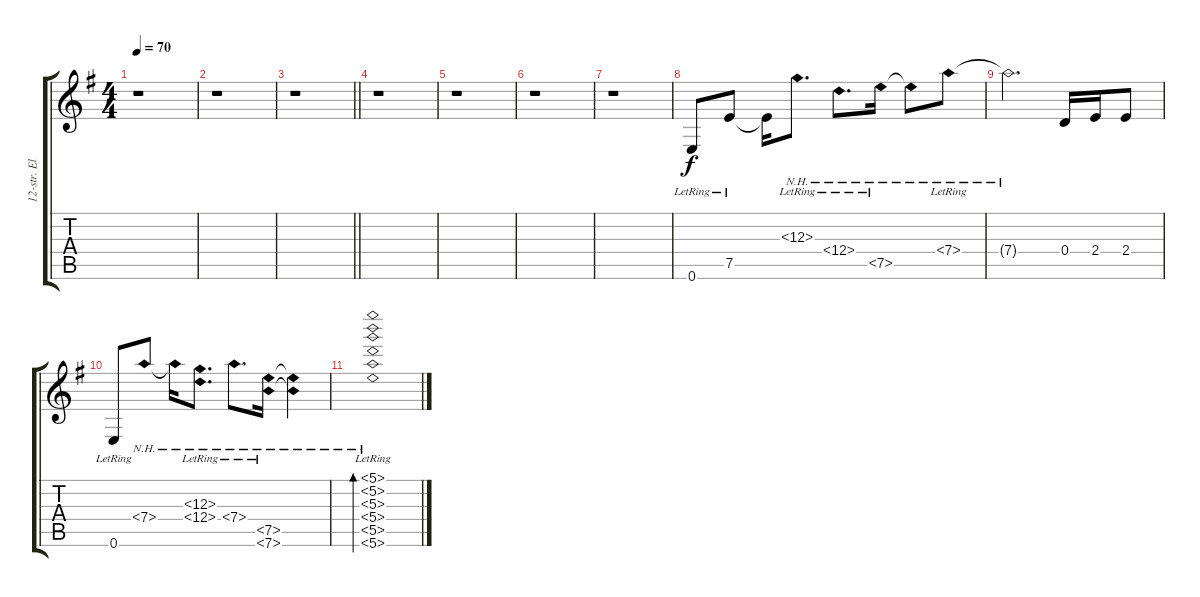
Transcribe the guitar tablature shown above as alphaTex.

\track ("12-str. Electric 2" "12-str. El") {instrument electricguitarjazz}
\staff {score tabs}
\tuning (E4 B3 G3 D3 A2 E2) {hide}
\ts (4 4)
\tempo 70
\clef g2
\ks g
r.1{dy mf} |
r.1 |
\barLineRight lightlight
r.1 |
r.1 |
r.1 |
r.1 |
r.1 |
0.6{lr}.8{dy f} 7.5{lr}.8 7.5{t}.16 12.3{nh lr}.8{d} 12.4{nh lr}.8{d} 7.5{nh lr}.16 7.5{nh t}.8 7.4{nh lr}.8 |
7.4{nh t}.2{d} 0.4.16 2.4.16 2.4.8 |
0.6{lr}.8 7.4{nh lr}.8 7.4{nh t}.16 (12.3{nh lr} 12.4{nh lr}).8{d} 7.4{nh lr}.8{d} (7.5{nh lr} 7.6{nh lr}).16 (7.5{nh t} 7.6{nh t}).4 |
(5.1{nh lr} 5.2{nh lr} 5.3{nh lr} 5.4{nh lr} 5.5{nh lr} 5.6{nh lr}).1{bd 30}
